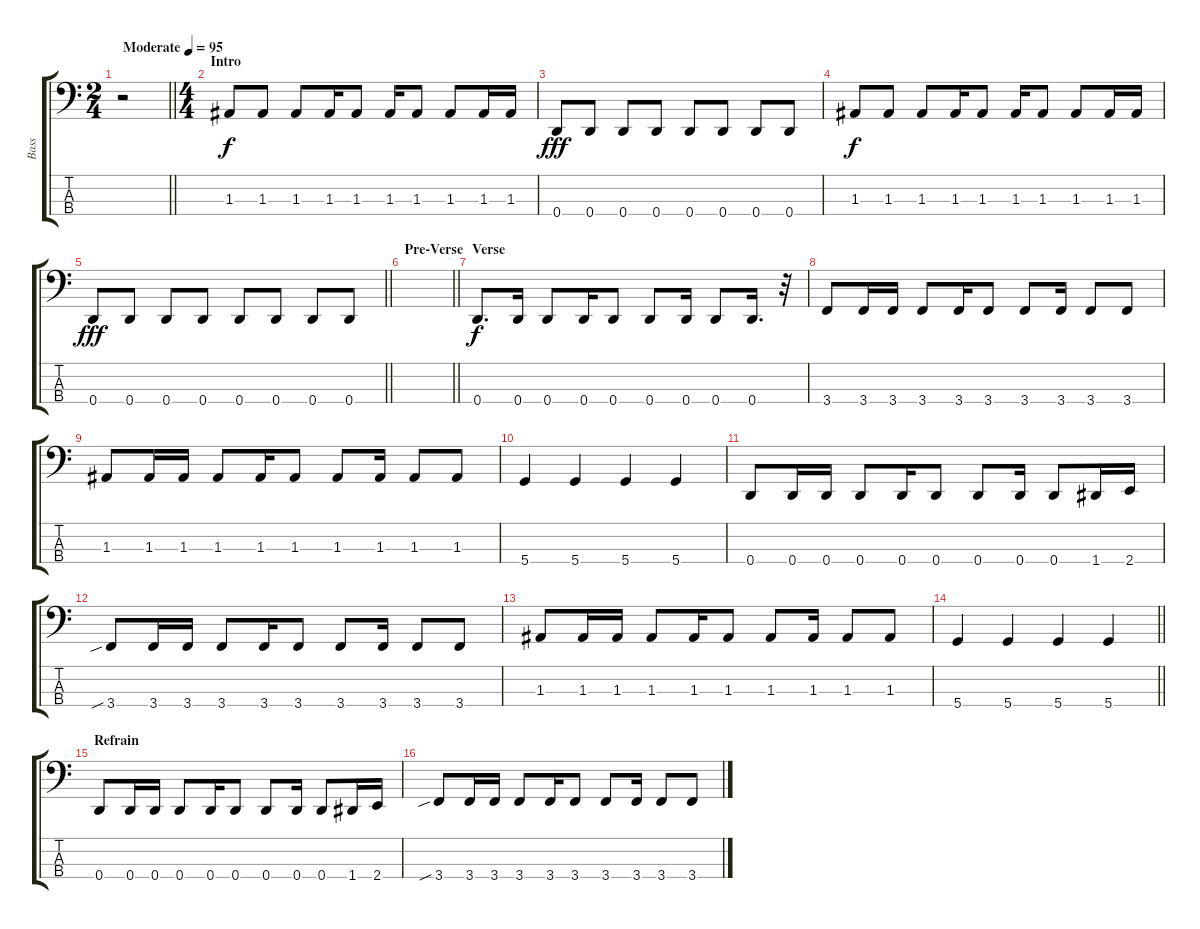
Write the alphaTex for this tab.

\track ("Bass" "Bass") {instrument electricbasspick}
\staff {score tabs}
\tuning (G2 D2 A1 D1) {hide}
\ts (2 4)
\tempo (95 "Moderate")
\clef f4
\barLineRight lightlight
\ks c
r.2{dy f instrument electricbasspick} |
\ts (4 4)
\section ("" "Intro")
1.3.8 1.3.8 1.3.8 1.3.16 1.3.8 1.3.16 1.3.8 1.3.8 1.3.16 1.3.16 |
0.4.8{dy fff} 0.4.8 0.4.8 0.4.8 0.4.8 0.4.8 0.4.8 0.4.8 |
1.3.8{dy f} 1.3.8 1.3.8 1.3.16 1.3.8 1.3.16 1.3.8 1.3.8 1.3.16 1.3.16 |
\barLineRight lightlight
0.4.8{dy fff} 0.4.8 0.4.8 0.4.8 0.4.8 0.4.8 0.4.8 0.4.8 |
\section ("" "Pre-Verse")
\barLineRight lightlight
|
\section ("" "Verse")
0.4.8{d dy f} 0.4.16 0.4.8 0.4.16 0.4.8 0.4.8 0.4.16 0.4.8 0.4.16{d} r.32 |
3.4.8 3.4.16 3.4.16 3.4.8 3.4.16 3.4.8 3.4.8 3.4.16 3.4.8 3.4.8 |
1.3.8 1.3.16 1.3.16 1.3.8 1.3.16 1.3.8 1.3.8 1.3.16 1.3.8 1.3.8 |
5.4.4 5.4.4 5.4.4 5.4.4 |
0.4.8 0.4.16 0.4.16 0.4.8 0.4.16 0.4.8 0.4.8 0.4.16 0.4.8 1.4.16 2.4.16 |
3.4{sib}.8 3.4.16 3.4.16 3.4.8 3.4.16 3.4.8 3.4.8 3.4.16 3.4.8 3.4.8 |
1.3.8 1.3.16 1.3.16 1.3.8 1.3.16 1.3.8 1.3.8 1.3.16 1.3.8 1.3.8 |
\barLineRight lightlight
5.4.4 5.4.4 5.4.4 5.4.4 |
\section ("" "Refrain")
0.4.8 0.4.16 0.4.16 0.4.8 0.4.16 0.4.8 0.4.8 0.4.16 0.4.8 1.4.16 2.4.16 |
3.4{sib}.8 3.4.16 3.4.16 3.4.8 3.4.16 3.4.8 3.4.8 3.4.16 3.4.8 3.4.8
